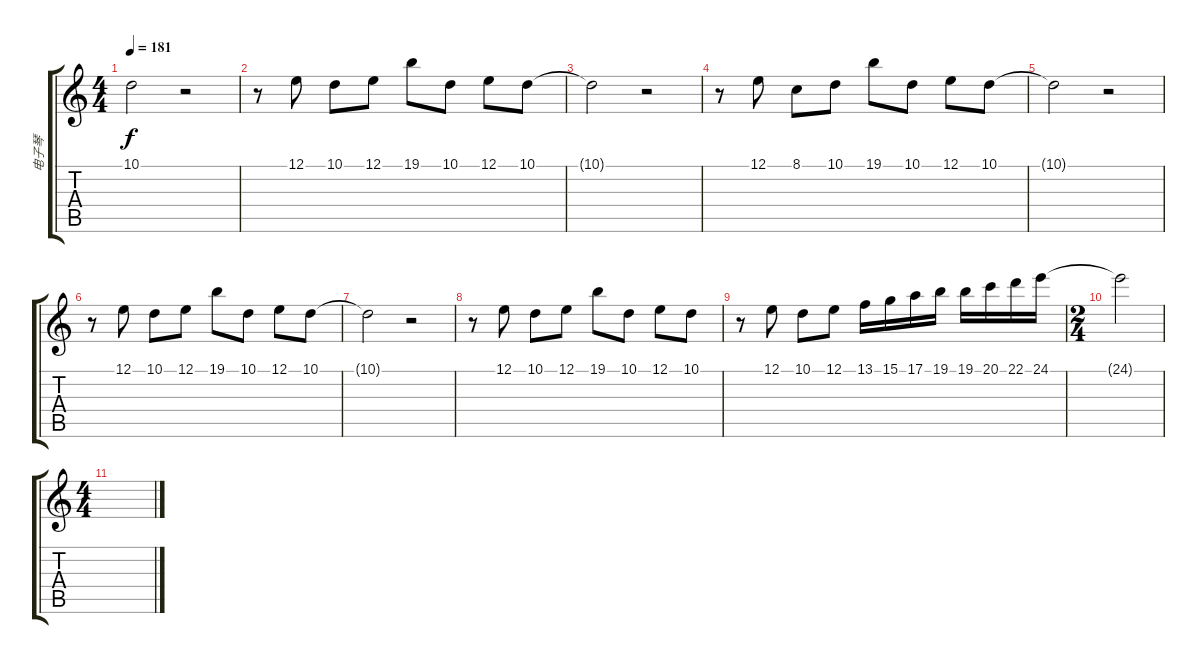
\track ("电子琴" "电子琴") {instrument accordion}
\staff {score tabs}
\tuning (E4 B3 G3 D3 A2 E2) {hide}
\ts (4 4)
\tempo 181
\clef g2
\ks c
10.1{t}.2{dy f} r.2 |
r.8 12.1.8 10.1.8 12.1.8 19.1.8 10.1.8 12.1.8 10.1.8 |
10.1{t}.2 r.2 |
r.8 12.1.8 8.1.8 10.1.8 19.1.8 10.1.8 12.1.8 10.1.8 |
10.1{t}.2 r.2 |
r.8 12.1.8 10.1.8 12.1.8 19.1.8 10.1.8 12.1.8 10.1.8 |
10.1{t}.2 r.2 |
r.8 12.1.8 10.1.8 12.1.8 19.1.8 10.1.8 12.1.8 10.1.8 |
r.8 12.1.8 10.1.8 12.1.8 13.1.16 15.1.16 17.1.16 19.1.16 19.1.16 20.1.16 22.1.16 24.1.16 |
\ts (2 4)
24.1{t}.2 |
\ts (4 4)
